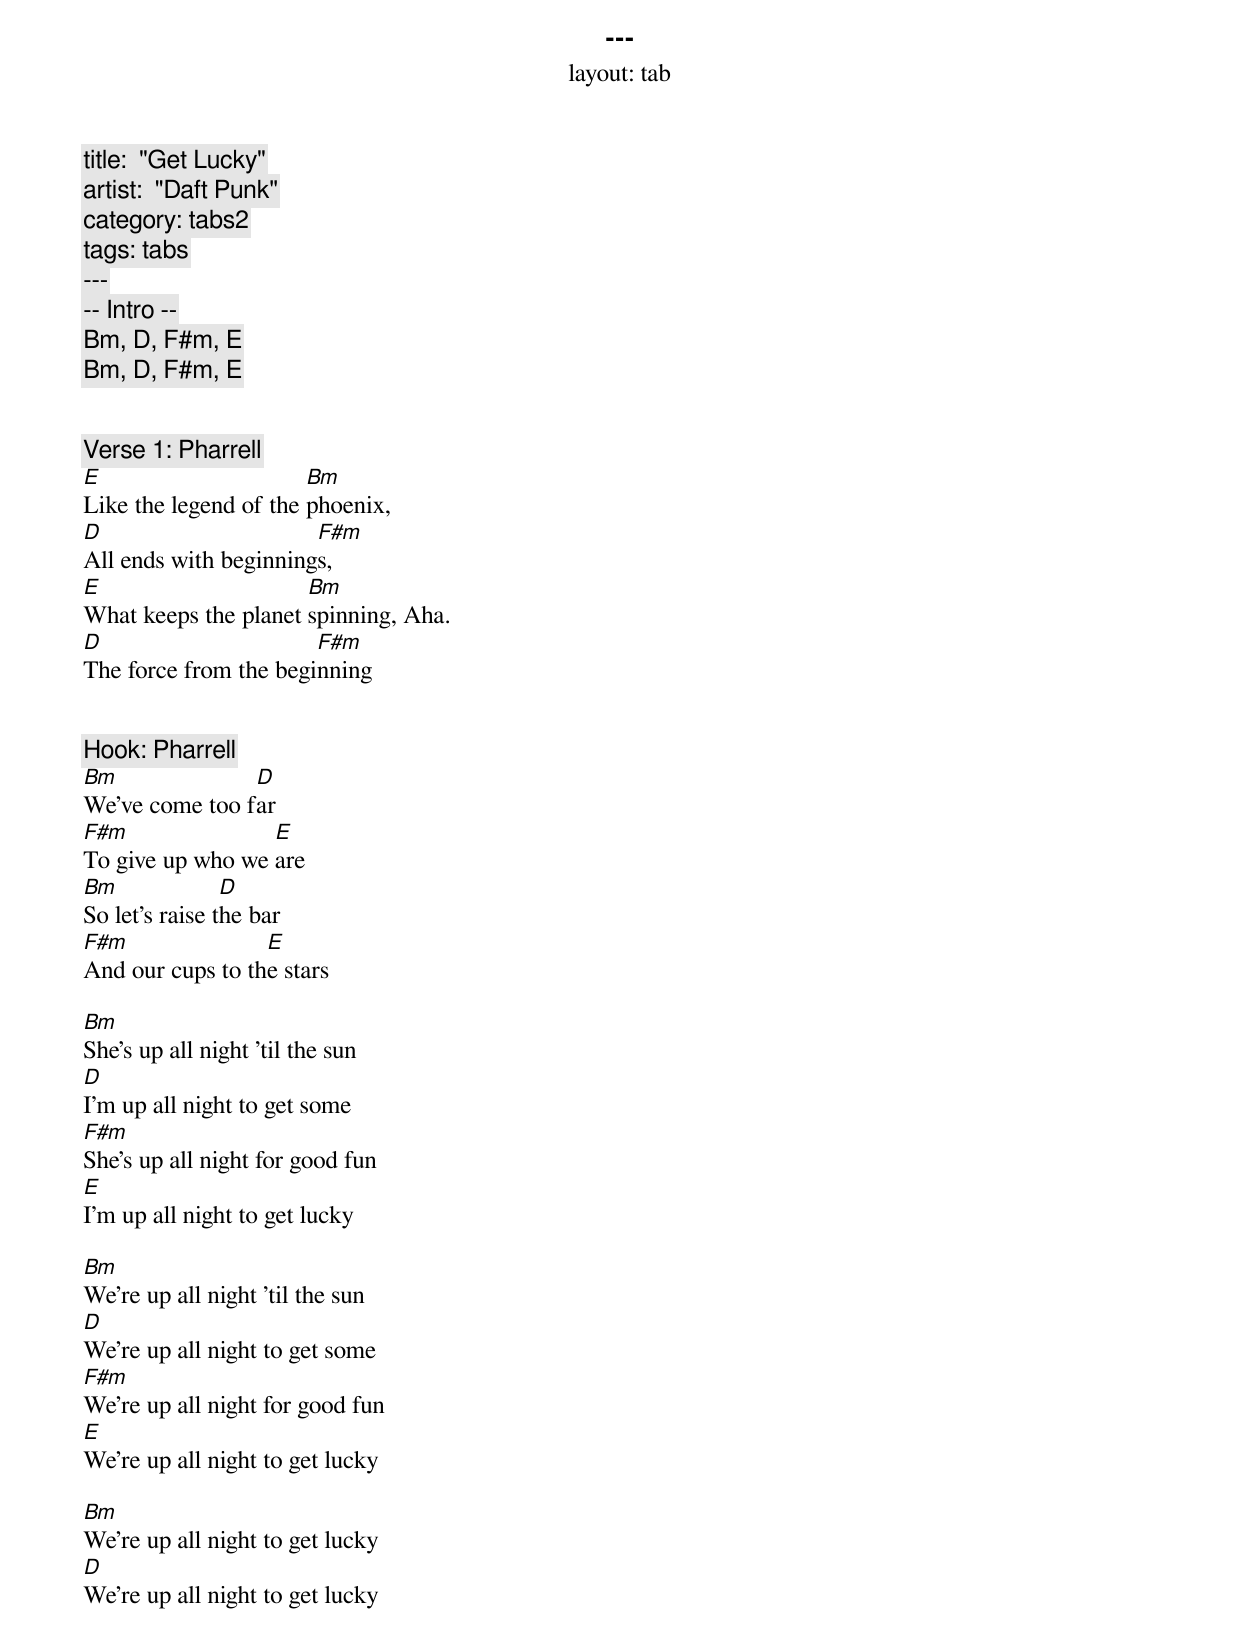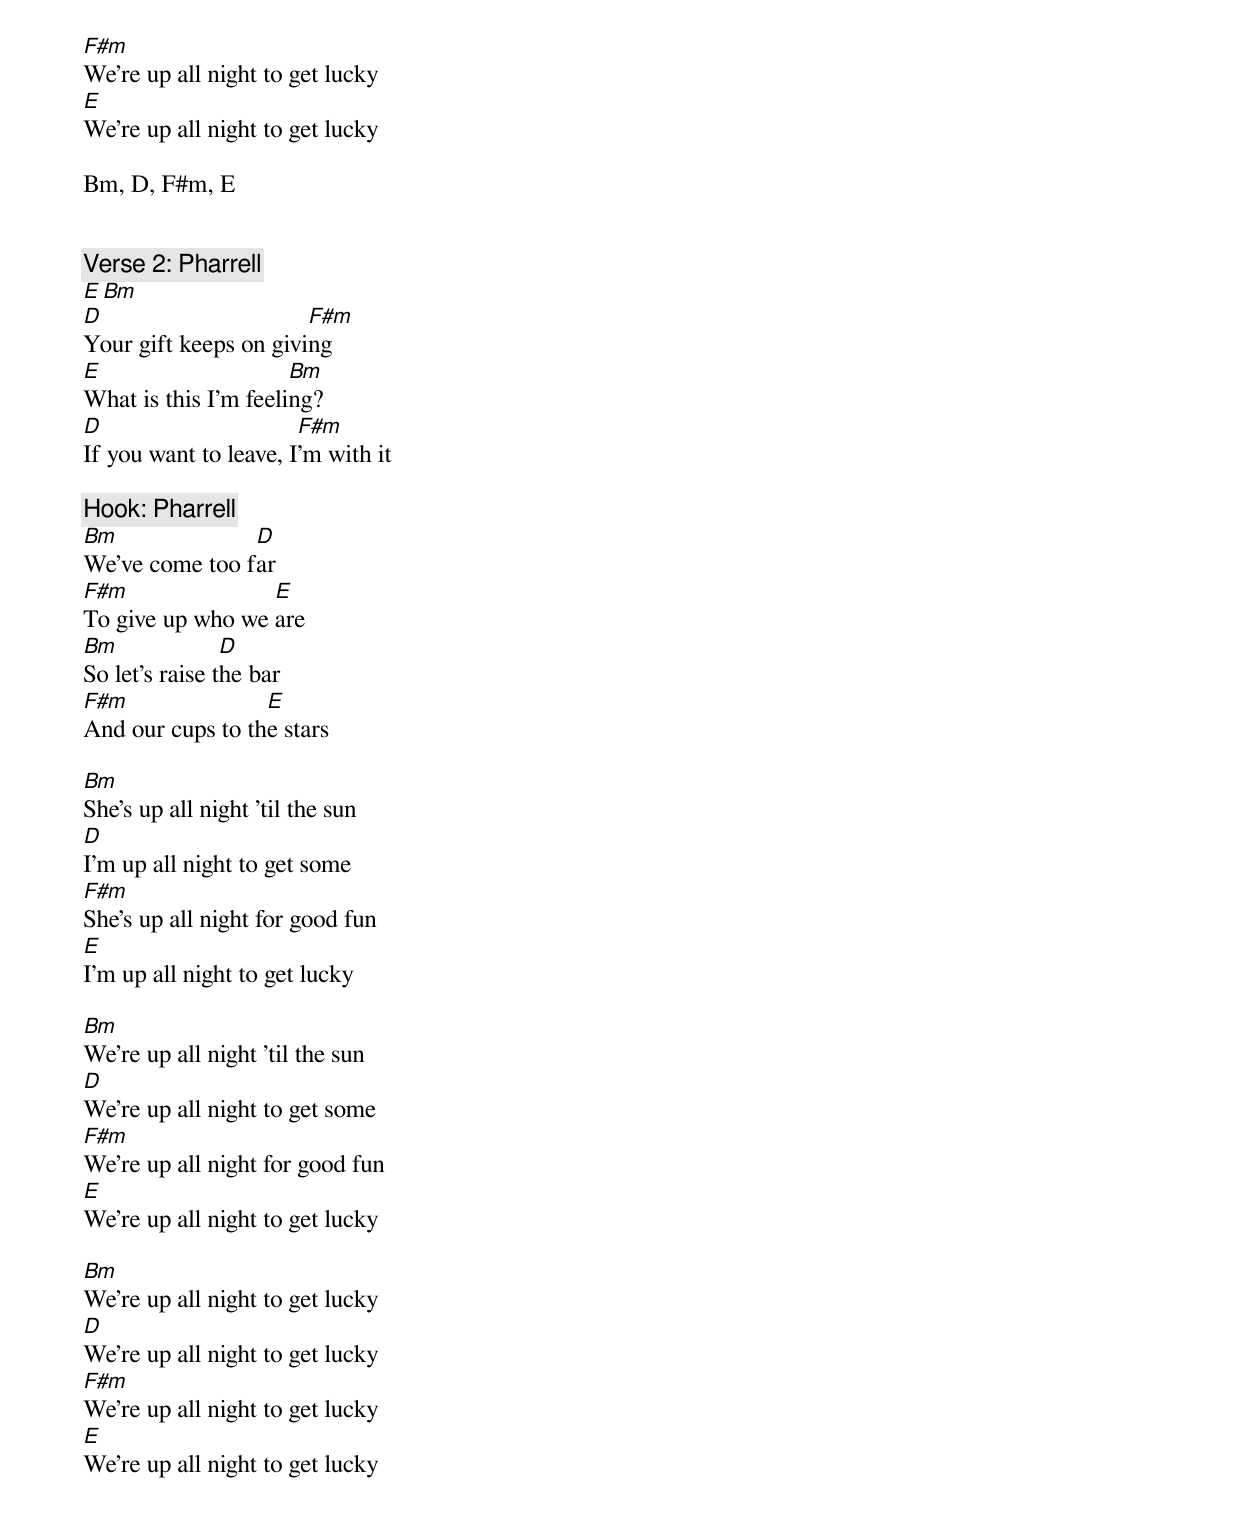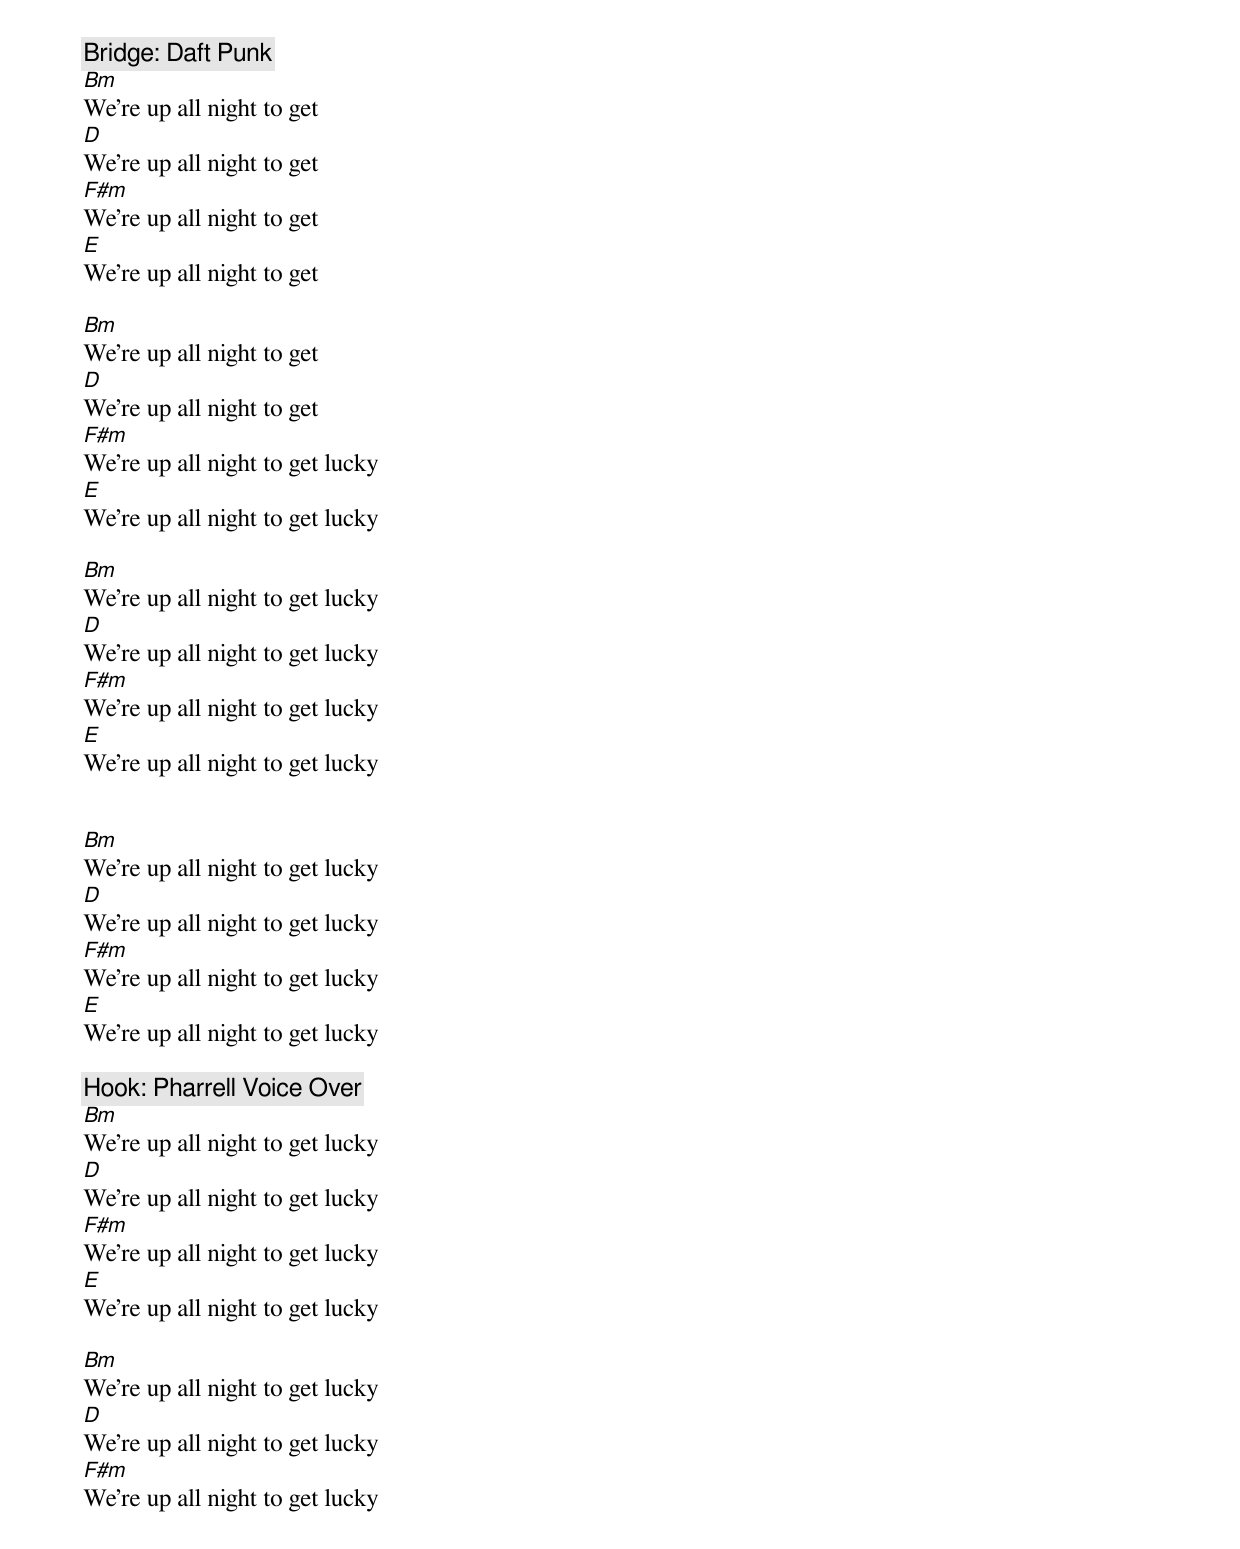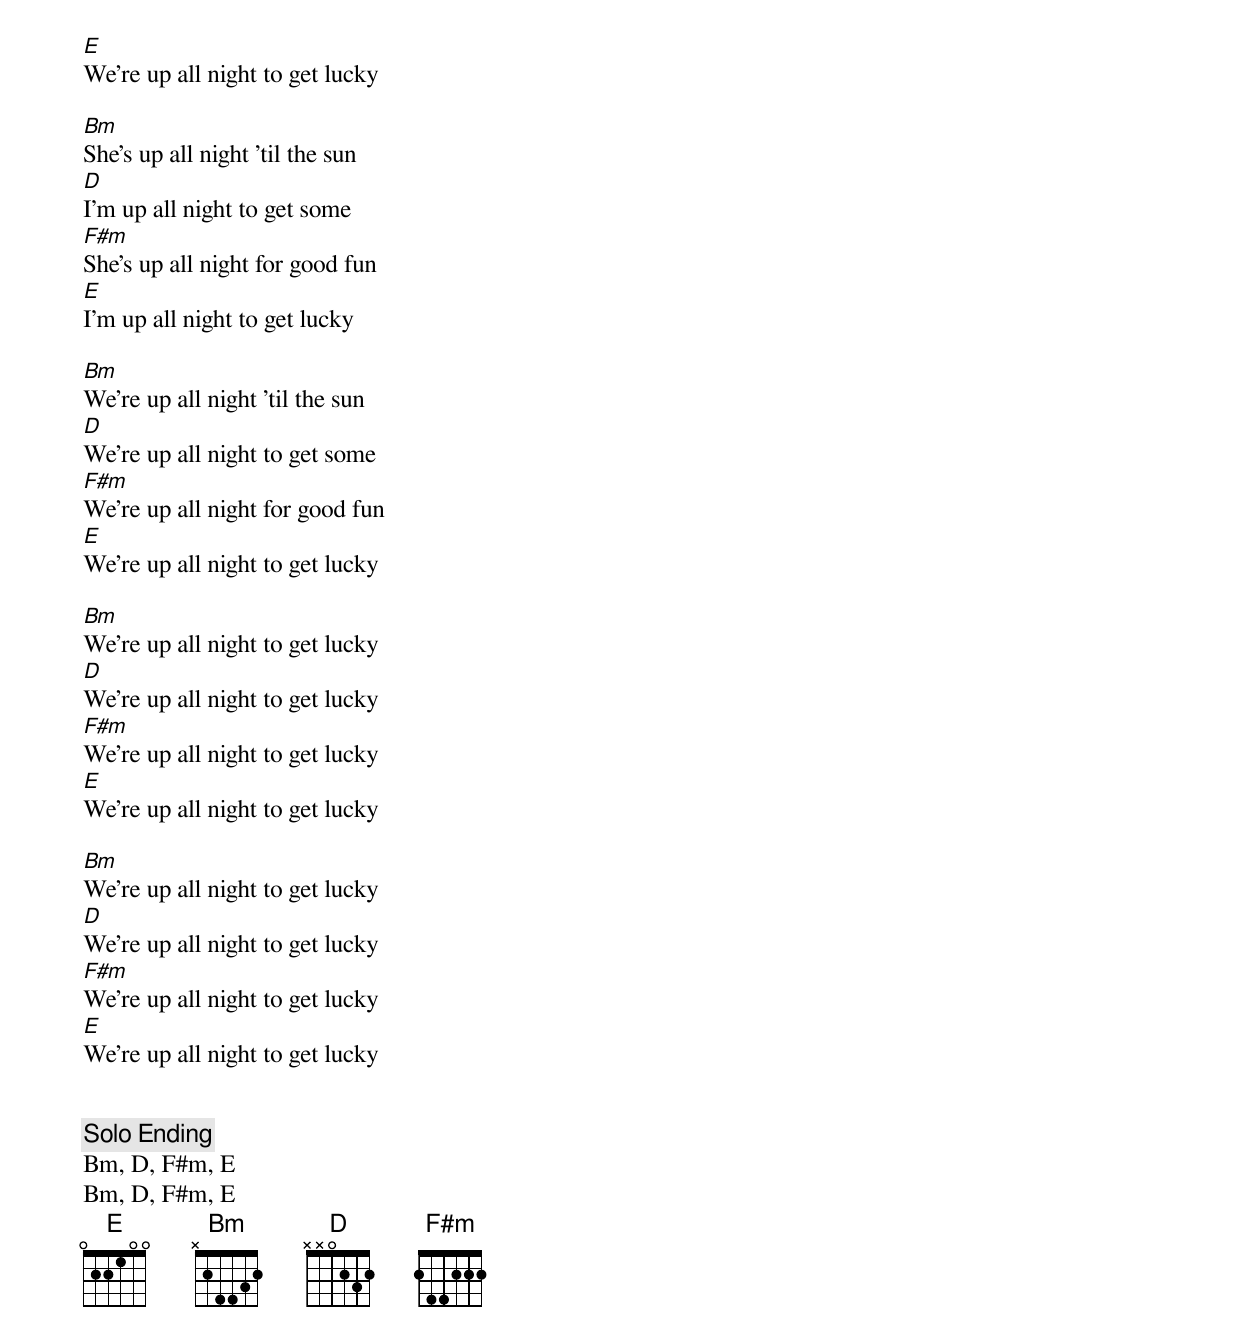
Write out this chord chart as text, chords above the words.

---
layout: tab
title:  "Get Lucky"
artist:  "Daft Punk"
category: tabs2
tags: tabs
---
-- Intro --
Bm, D, F#m, E
Bm, D, F#m, E


[Verse 1: Pharrell]
E                      Bm
Like the legend of the phoenix,
D                      F#m
All ends with beginnings,
E                     Bm
What keeps the planet spinning, Aha.
D                      F#m
The force from the beginning


[Hook: Pharrell]
Bm              D
We've come too far
F#m               E
To give up who we are
Bm              D
So let's raise the bar
F#m               E
And our cups to the stars

Bm
She's up all night 'til the sun
D
I'm up all night to get some
F#m
She's up all night for good fun
E
I'm up all night to get lucky

Bm
We're up all night 'til the sun
D
We're up all night to get some
F#m
We're up all night for good fun
E
We're up all night to get lucky

Bm
We're up all night to get lucky
D
We're up all night to get lucky
F#m
We're up all night to get lucky
E
We're up all night to get lucky

Bm, D, F#m, E


[Verse 2: Pharrell]
E                      Bm
D                      F#m
Your gift keeps on giving
E                     Bm
What is this I'm feeling?
D                      F#m
If you want to leave, I'm with it

[Hook: Pharrell]
Bm              D
We've come too far
F#m               E
To give up who we are
Bm              D
So let's raise the bar
F#m               E
And our cups to the stars

Bm
She's up all night 'til the sun
D
I'm up all night to get some
F#m
She's up all night for good fun
E
I'm up all night to get lucky

Bm
We're up all night 'til the sun
D
We're up all night to get some
F#m
We're up all night for good fun
E
We're up all night to get lucky

Bm
We're up all night to get lucky
D
We're up all night to get lucky
F#m
We're up all night to get lucky
E
We're up all night to get lucky


[Bridge: Daft Punk]
Bm
We're up all night to get
D
We're up all night to get
F#m
We're up all night to get
E
We're up all night to get

Bm
We're up all night to get
D
We're up all night to get
F#m
We're up all night to get lucky
E
We're up all night to get lucky

Bm
We're up all night to get lucky
D
We're up all night to get lucky
F#m
We're up all night to get lucky
E
We're up all night to get lucky


Bm
We're up all night to get lucky
D
We're up all night to get lucky
F#m
We're up all night to get lucky
E
We're up all night to get lucky

[Hook: Pharrell Voice Over]
Bm
We're up all night to get lucky
D
We're up all night to get lucky
F#m
We're up all night to get lucky
E
We're up all night to get lucky

Bm
We're up all night to get lucky
D
We're up all night to get lucky
F#m
We're up all night to get lucky
E
We're up all night to get lucky

Bm
She's up all night 'til the sun
D
I'm up all night to get some
F#m
She's up all night for good fun
E
I'm up all night to get lucky

Bm
We're up all night 'til the sun
D
We're up all night to get some
F#m
We're up all night for good fun
E
We're up all night to get lucky

Bm
We're up all night to get lucky
D
We're up all night to get lucky
F#m
We're up all night to get lucky
E
We're up all night to get lucky

Bm
We're up all night to get lucky
D
We're up all night to get lucky
F#m
We're up all night to get lucky
E
We're up all night to get lucky


[Solo Ending]
Bm, D, F#m, E
Bm, D, F#m, E
